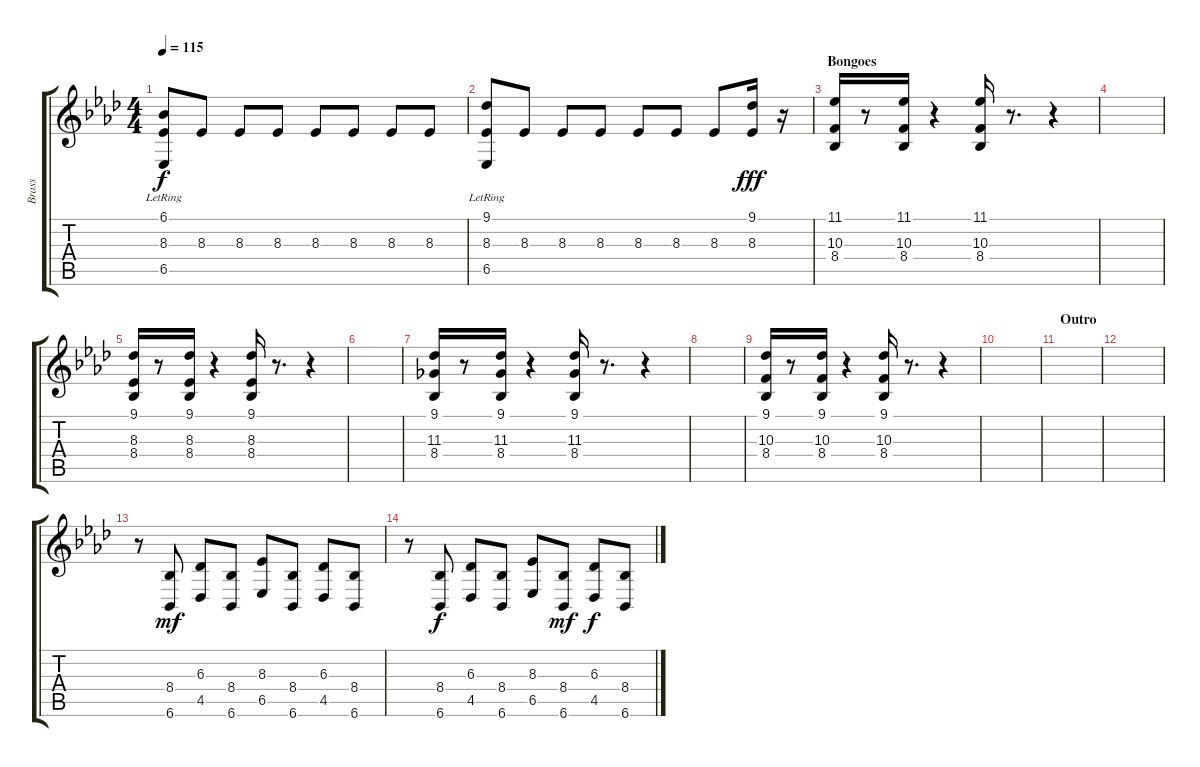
\track ("Brass" "Brass") {instrument brasssection}
\staff {score tabs}
\tuning (E4 B3 G3 D3 A2 E2) {hide}
\ts (4 4)
\tempo 115
\clef g2
\ks ab
(6.1{lr} 8.3 6.5{lr}).8{dy f} 8.3.8 8.3.8 8.3.8 8.3.8 8.3.8 8.3.8 8.3.8 |
(9.1{lr} 8.3 6.5{lr}).8 8.3.8 8.3.8 8.3.8 8.3.8 8.3.8 8.3.8 (9.1 8.3).16{dy fff} r.16 |
\section ("" "Bongoes")
(11.1 10.3 8.4).16 r.8 (11.1 10.3 8.4).16 r.4 (11.1 10.3 8.4).16 r.8{d} r.4 |
|
(9.1 8.3 8.4).16 r.8 (9.1 8.3 8.4).16 r.4 (9.1 8.3 8.4).16 r.8{d} r.4 |
|
(9.1 11.3 8.4).16 r.8 (9.1 11.3 8.4).16 r.4 (9.1 11.3 8.4).16 r.8{d} r.4 |
|
(9.1 10.3 8.4).16 r.8 (9.1 10.3 8.4).16 r.4 (9.1 10.3 8.4).16 r.8{d} r.4 |
|
\section ("" "Outro")
|
|
r.8 (8.4 6.6).8{dy mf} (6.3 4.5).8 (8.4 6.6).8 (8.3 6.5).8 (8.4 6.6).8 (6.3 4.5).8 (8.4 6.6).8 |
r.8 (8.4 6.6).8{dy f} (6.3 4.5).8 (8.4 6.6).8 (8.3 6.5).8 (8.4 6.6).8{dy mf} (6.3 4.5).8{dy f} (8.4 6.6).8
